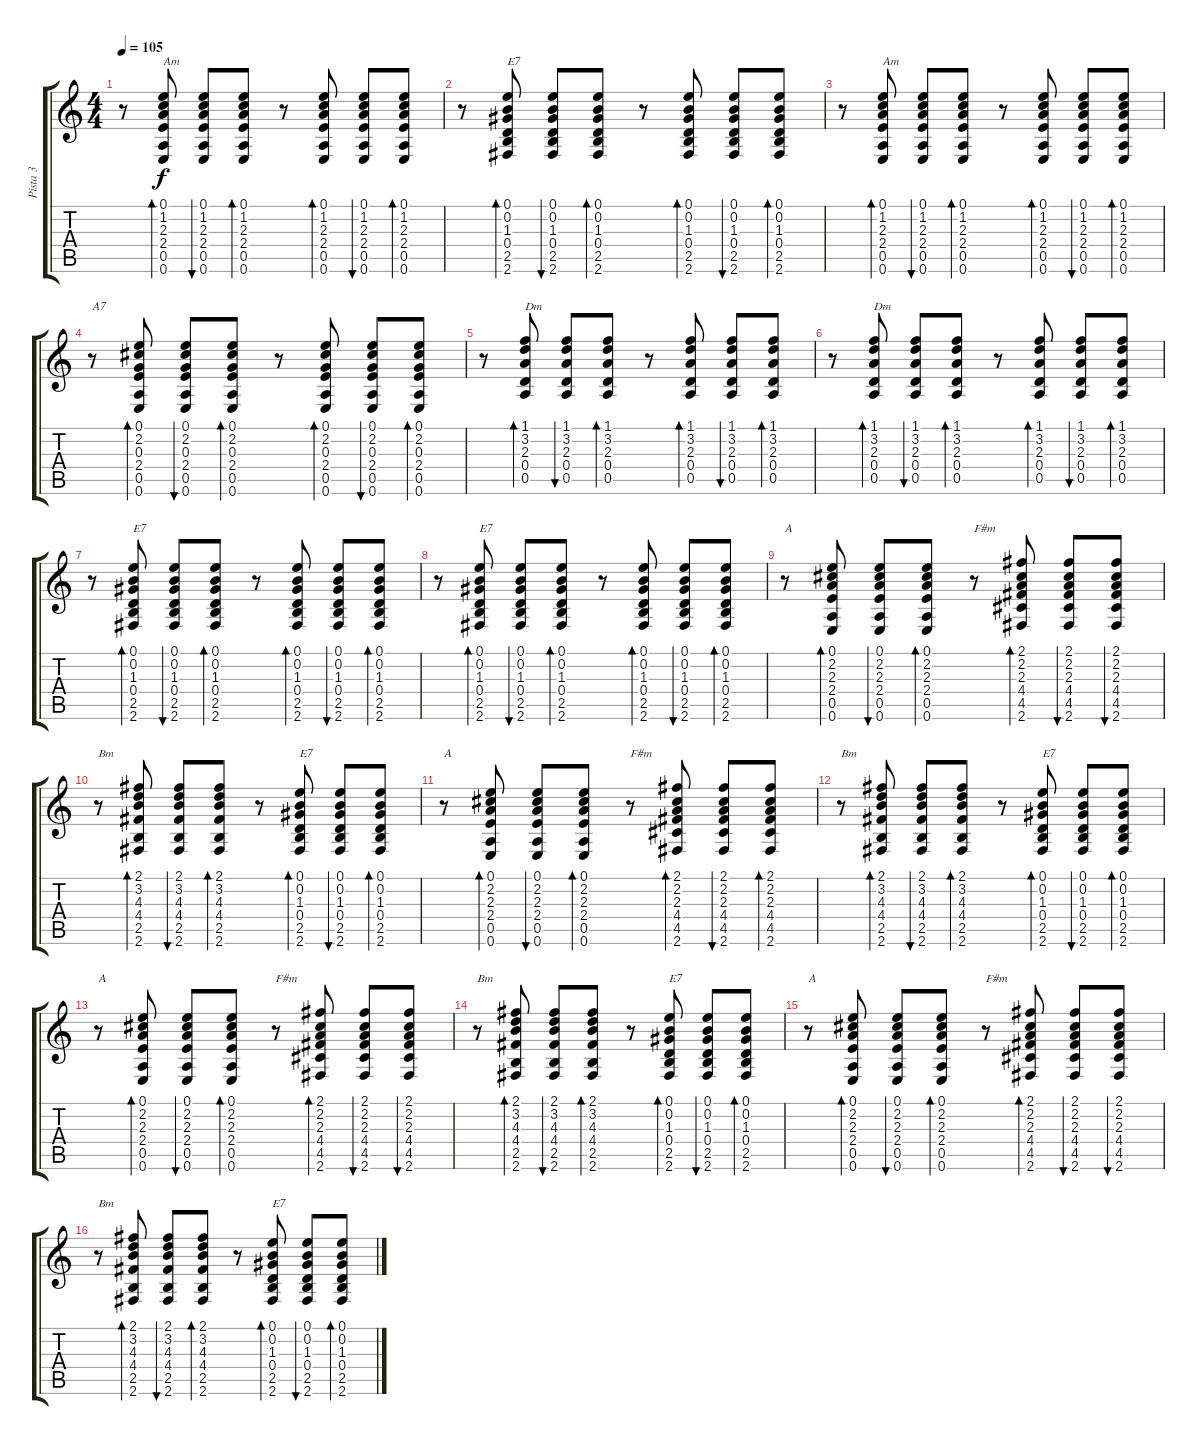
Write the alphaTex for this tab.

\track ("Pista 3" "Pista 3") {instrument acousticguitarnylon}
\staff {score tabs}
\tuning (E4 B3 G3 D3 A2 E2) {hide}
\ts (4 4)
\tempo 105
\clef g2
\ks c
r.8{dy f} (0.1 1.2 2.3 2.4 0.5 0.6).8{bd 60 txt "Am"} (0.1 1.2 2.3 2.4 0.5 0.6).8{bu 60} (0.1 1.2 2.3 2.4 0.5 0.6).8{bd 60} r.8 (0.1 1.2 2.3 2.4 0.5 0.6).8{bd 60} (0.1 1.2 2.3 2.4 0.5 0.6).8{bu 60} (0.1 1.2 2.3 2.4 0.5 0.6).8{bd 60} |
r.8 (0.1 0.2 1.3 0.4 2.5 2.6).8{bd 60 txt "E7"} (0.1 0.2 1.3 0.4 2.5 2.6).8{bu 60} (0.1 0.2 1.3 0.4 2.5 2.6).8{bd 60} r.8 (0.1 0.2 1.3 0.4 2.5 2.6).8{bd 60} (0.1 0.2 1.3 0.4 2.5 2.6).8{bu 60} (0.1 0.2 1.3 0.4 2.5 2.6).8{bd 60} |
r.8 (0.1 1.2 2.3 2.4 0.5 0.6).8{bd 60 txt "Am"} (0.1 1.2 2.3 2.4 0.5 0.6).8{bu 60} (0.1 1.2 2.3 2.4 0.5 0.6).8{bd 60} r.8 (0.1 1.2 2.3 2.4 0.5 0.6).8{bd 60} (0.1 1.2 2.3 2.4 0.5 0.6).8{bu 60} (0.1 1.2 2.3 2.4 0.5 0.6).8{bd 60} |
r.8{txt "A7"} (0.1 2.2 0.3 2.4 0.5 0.6).8{bd 60} (0.1 2.2 0.3 2.4 0.5 0.6).8{bu 60} (0.1 2.2 0.3 2.4 0.5 0.6).8{bd 60} r.8 (0.1 2.2 0.3 2.4 0.5 0.6).8{bd 60} (0.1 2.2 0.3 2.4 0.5 0.6).8{bu 60} (0.1 2.2 0.3 2.4 0.5 0.6).8{bd 60} |
r.8 (1.1 3.2 2.3 0.4 0.5).8{bd 60 txt "Dm"} (1.1 3.2 2.3 0.4 0.5).8{bu 60} (1.1 3.2 2.3 0.4 0.5).8{bd 60} r.8 (1.1 3.2 2.3 0.4 0.5).8{bd 60} (1.1 3.2 2.3 0.4 0.5).8{bu 60} (1.1 3.2 2.3 0.4 0.5).8{bd 60} |
r.8 (1.1 3.2 2.3 0.4 0.5).8{bd 60 txt "Dm"} (1.1 3.2 2.3 0.4 0.5).8{bu 60} (1.1 3.2 2.3 0.4 0.5).8{bd 60} r.8 (1.1 3.2 2.3 0.4 0.5).8{bd 60} (1.1 3.2 2.3 0.4 0.5).8{bu 60} (1.1 3.2 2.3 0.4 0.5).8{bd 60} |
r.8 (0.1 0.2 1.3 0.4 2.5 2.6).8{bd 60 txt "E7"} (0.1 0.2 1.3 0.4 2.5 2.6).8{bu 60} (0.1 0.2 1.3 0.4 2.5 2.6).8{bd 60} r.8 (0.1 0.2 1.3 0.4 2.5 2.6).8{bd 60} (0.1 0.2 1.3 0.4 2.5 2.6).8{bu 60} (0.1 0.2 1.3 0.4 2.5 2.6).8{bd 60} |
r.8 (0.1 0.2 1.3 0.4 2.5 2.6).8{bd 60 txt "E7"} (0.1 0.2 1.3 0.4 2.5 2.6).8{bu 60} (0.1 0.2 1.3 0.4 2.5 2.6).8{bd 60} r.8 (0.1 0.2 1.3 0.4 2.5 2.6).8{bd 60} (0.1 0.2 1.3 0.4 2.5 2.6).8{bu 60} (0.1 0.2 1.3 0.4 2.5 2.6).8{bd 60} |
r.8{txt "A"} (0.1 2.2 2.3 2.4 0.5 0.6).8{bd 60} (0.1 2.2 2.3 2.4 0.5 0.6).8{bu 60} (0.1 2.2 2.3 2.4 0.5 0.6).8{bd 60} r.8{txt "F#m"} (2.1 2.2 2.3 4.4 4.5 2.6).8{bd 60} (2.1 2.2 2.3 4.4 4.5 2.6).8{bu 60} (2.1 2.2 2.3 4.4 4.5 2.6).8{bu 60} |
r.8{txt "Bm"} (2.1 3.2 4.3 4.4 2.5 2.6).8{bd 60} (2.1 3.2 4.3 4.4 2.5 2.6).8{bu 60} (2.1 3.2 4.3 4.4 2.5 2.6).8{bd 60} r.8 (0.1 0.2 1.3 0.4 2.5 2.6).8{bd 60 txt "E7"} (0.1 0.2 1.3 0.4 2.5 2.6).8{bu 60} (0.1 0.2 1.3 0.4 2.5 2.6).8{bd 60} |
r.8{txt "A"} (0.1 2.2 2.3 2.4 0.5 0.6).8{bd 60} (0.1 2.2 2.3 2.4 0.5 0.6).8{bu 60} (0.1 2.2 2.3 2.4 0.5 0.6).8{bd 60} r.8{txt "F#m"} (2.1 2.2 2.3 4.4 4.5 2.6).8{bd 60} (2.1 2.2 2.3 4.4 4.5 2.6).8{bu 60} (2.1 2.2 2.3 4.4 4.5 2.6).8{bd 60} |
r.8{txt "Bm"} (2.1 3.2 4.3 4.4 2.5 2.6).8{bd 60} (2.1 3.2 4.3 4.4 2.5 2.6).8{bu 60} (2.1 3.2 4.3 4.4 2.5 2.6).8{bd 60} r.8 (0.1 0.2 1.3 0.4 2.5 2.6).8{bd 60 txt "E7"} (0.1 0.2 1.3 0.4 2.5 2.6).8{bu 60} (0.1 0.2 1.3 0.4 2.5 2.6).8{bd 60} |
r.8{txt "A"} (0.1 2.2 2.3 2.4 0.5 0.6).8{bd 60} (0.1 2.2 2.3 2.4 0.5 0.6).8{bu 60} (0.1 2.2 2.3 2.4 0.5 0.6).8{bd 60} r.8{txt "F#m"} (2.1 2.2 2.3 4.4 4.5 2.6).8{bd 60} (2.1 2.2 2.3 4.4 4.5 2.6).8{bu 60} (2.1 2.2 2.3 4.4 4.5 2.6).8{bu 60} |
r.8{txt "Bm"} (2.1 3.2 4.3 4.4 2.5 2.6).8{bd 60} (2.1 3.2 4.3 4.4 2.5 2.6).8{bu 60} (2.1 3.2 4.3 4.4 2.5 2.6).8{bd 60} r.8 (0.1 0.2 1.3 0.4 2.5 2.6).8{bd 60 txt "E7"} (0.1 0.2 1.3 0.4 2.5 2.6).8{bu 60} (0.1 0.2 1.3 0.4 2.5 2.6).8{bd 60} |
r.8{txt "A"} (0.1 2.2 2.3 2.4 0.5 0.6).8{bd 60} (0.1 2.2 2.3 2.4 0.5 0.6).8{bu 60} (0.1 2.2 2.3 2.4 0.5 0.6).8{bd 60} r.8{txt "F#m"} (2.1 2.2 2.3 4.4 4.5 2.6).8{bd 60} (2.1 2.2 2.3 4.4 4.5 2.6).8{bu 60} (2.1 2.2 2.3 4.4 4.5 2.6).8{bu 60} |
r.8{txt "Bm"} (2.1 3.2 4.3 4.4 2.5 2.6).8{bd 60} (2.1 3.2 4.3 4.4 2.5 2.6).8{bu 60} (2.1 3.2 4.3 4.4 2.5 2.6).8{bd 60} r.8 (0.1 0.2 1.3 0.4 2.5 2.6).8{bd 60 txt "E7"} (0.1 0.2 1.3 0.4 2.5 2.6).8{bu 60} (0.1 0.2 1.3 0.4 2.5 2.6).8{bd 60}
